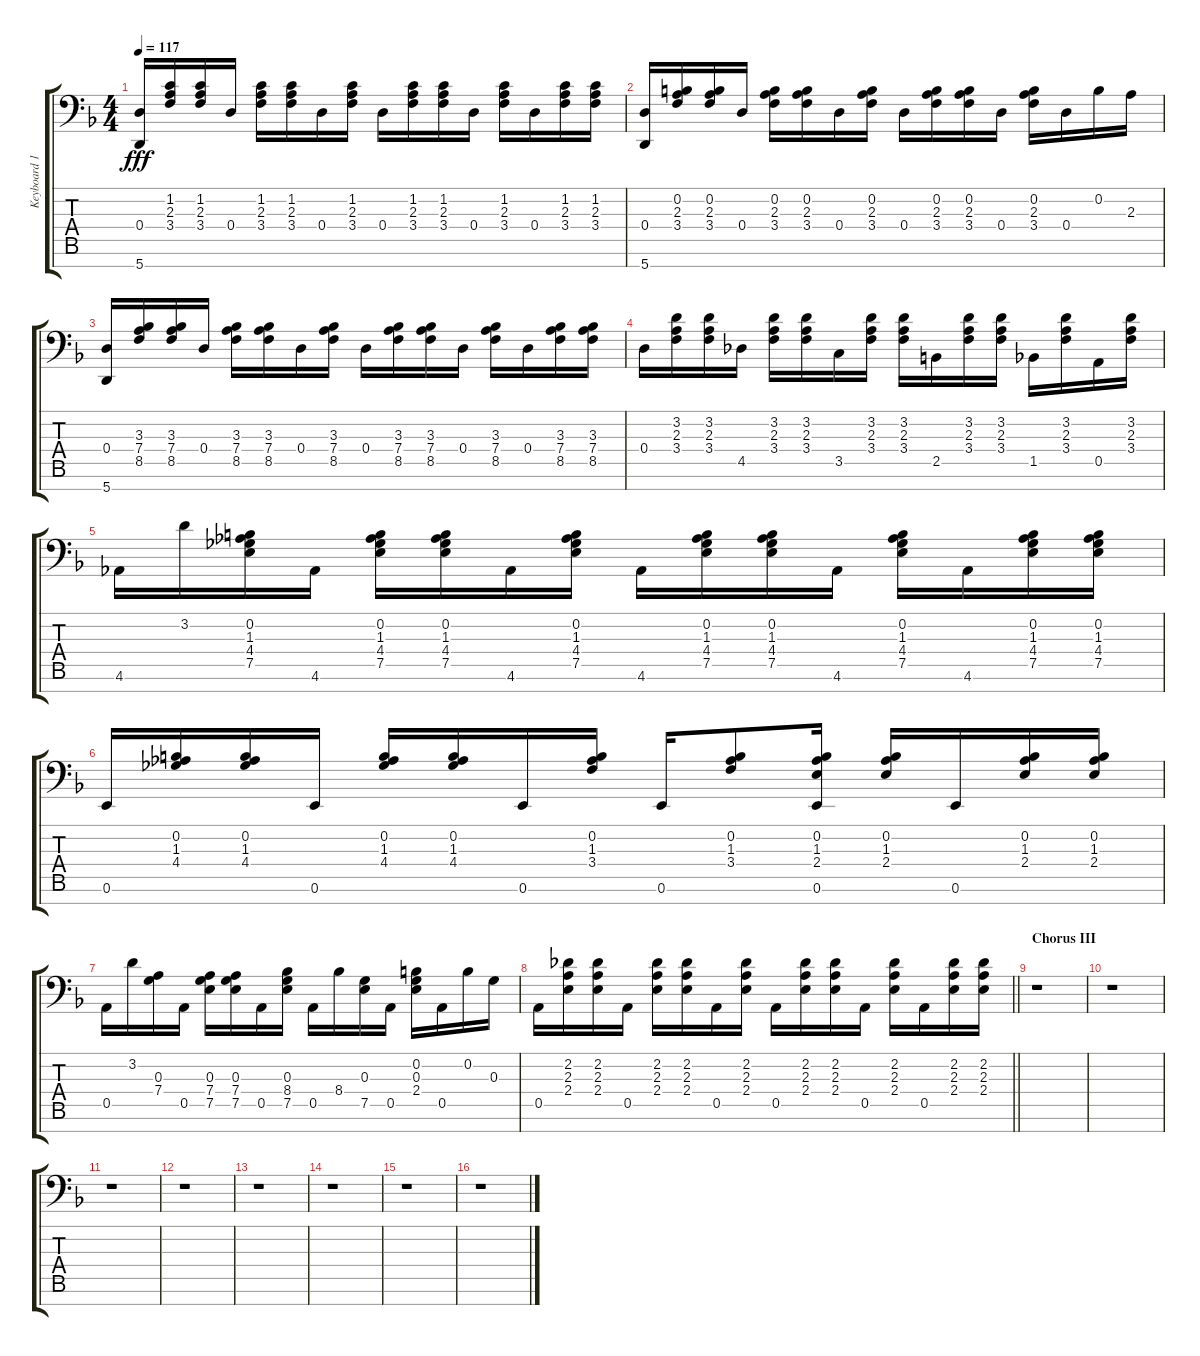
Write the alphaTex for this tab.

\track ("Keyboard 1" "Keyboard 1") {instrument electricpiano1}
\staff {score tabs}
\tuning (E4 B3 G3 D3 A2 E2 A1) {hide}
\ts (4 4)
\tempo 117
\clef f4
\ks f
(0.4 5.7).16{dy fff} (1.2 2.3 3.4).16 (1.2 2.3 3.4).16 0.4.16 (1.2 2.3 3.4).16 (1.2 2.3 3.4).16 0.4.16 (1.2 2.3 3.4).16 0.4.16 (1.2 2.3 3.4).16 (1.2 2.3 3.4).16 0.4.16 (1.2 2.3 3.4).16 0.4.16 (1.2 2.3 3.4).16 (1.2 2.3 3.4).16 |
(0.4 5.7).16 (0.2 2.3 3.4).16 (0.2 2.3 3.4).16 0.4.16 (0.2 2.3 3.4).16 (0.2 2.3 3.4).16 0.4.16 (0.2 2.3 3.4).16 0.4.16 (0.2 2.3 3.4).16 (0.2 2.3 3.4).16 0.4.16 (0.2 2.3 3.4).16 0.4.16 0.2.16 2.3.16 |
(0.4 5.7).16 (3.3 7.4 8.5).16 (3.3 7.4 8.5).16 0.4.16 (3.3 7.4 8.5).16 (3.3 7.4 8.5).16 0.4.16 (3.3 7.4 8.5).16 0.4.16 (3.3 7.4 8.5).16 (3.3 7.4 8.5).16 0.4.16 (3.3 7.4 8.5).16 0.4.16 (3.3 7.4 8.5).16 (3.3 7.4 8.5).16 |
0.4.16 (3.2 2.3 3.4).16 (3.2 2.3 3.4).16 4.5.16 (3.2 2.3 3.4).16 (3.2 2.3 3.4).16 3.5.16 (3.2 2.3 3.4).16 (3.2 2.3 3.4).16 2.5.16 (3.2 2.3 3.4).16 (3.2 2.3 3.4).16 1.5.16 (3.2 2.3 3.4).16 0.5.16 (3.2 2.3 3.4).16 |
4.6.16 3.2.16 (0.2 1.3 4.4 7.5).16 4.6.16 (0.2 1.3 4.4 7.5).16 (0.2 1.3 4.4 7.5).16 4.6.16 (0.2 1.3 4.4 7.5).16 4.6.16 (0.2 1.3 4.4 7.5).16 (0.2 1.3 4.4 7.5).16 4.6.16 (0.2 1.3 4.4 7.5).16 4.6.16 (0.2 1.3 4.4 7.5).16 (0.2 1.3 4.4 7.5).16 |
0.6.16 (0.2 1.3 4.4).16 (0.2 1.3 4.4).16 0.6.16 (0.2 1.3 4.4).16 (0.2 1.3 4.4).16 0.6.16 (0.2 1.3 3.4).16 0.6.16 (0.2 1.3 3.4).8 (0.2 1.3 2.4 0.6).16 (0.2 1.3 2.4).16 0.6.16 (0.2 1.3 2.4).16 (0.2 1.3 2.4).16 |
0.5.16 3.2.16 (0.3 7.4).16 0.5.16 (0.3 7.4 7.5).16 (0.3 7.4 7.5).16 0.5.16 (0.3 8.4 7.5).16 0.5.16 8.4.16 (0.3 7.5).16 0.5.16 (0.2 0.3 2.4).16 0.5.16 0.2.16 0.3.16 |
\barLineRight lightlight
0.5.16 (2.2 2.3 2.4).16 (2.2 2.3 2.4).16 0.5.16 (2.2 2.3 2.4).16 (2.2 2.3 2.4).16 0.5.16 (2.2 2.3 2.4).16 0.5.16 (2.2 2.3 2.4).16 (2.2 2.3 2.4).16 0.5.16 (2.2 2.3 2.4).16 0.5.16 (2.2 2.3 2.4).16 (2.2 2.3 2.4).16 |
\section ("" "Chorus III")
r.1 |
r.1 |
r.1 |
r.1 |
r.1 |
r.1 |
r.1 |
r.1
